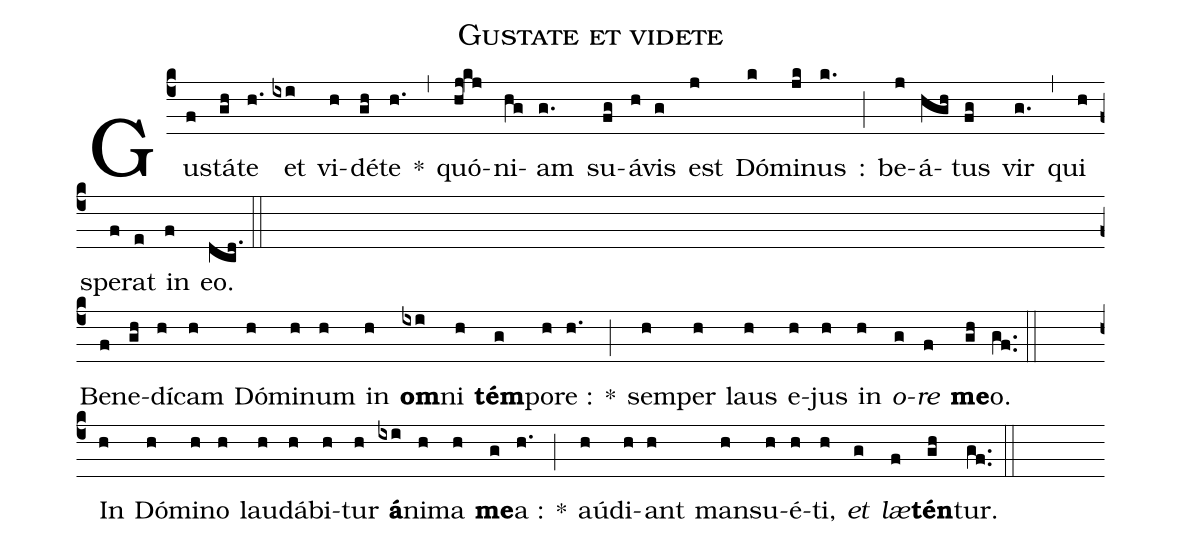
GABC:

name: Gustate et videte;
%%
(c4) Gus(f)t<v>\'{a}</v>(gh)te(h.) et(ixi) vi(h)d<v>\'{e}</v>(gh)te(h.) *(,) qu<v>\'{o}</v>(hj!kj)ni(hg)am(g.) su(fg)<v>\'{a}</v>(h)vis(g) est(j) D<v>\'{o}</v>(k)mi(jk)nus(k.) :(;) be(j)<v>\'{a}</v>(hgh)tus(fg) vir(g.) (,) qui(h) spe(f)rat(e) in(f) eo.(dcd.) (::Z)

Be(f)ne(gh)d<v>\'{i}</v>(h)cam(h) D<v>\'{o}</v>(h)mi(h)num(h) in(h) <v>\textbf{om}</v>(ixi)ni(h) <v>\textbf{t\'{e}m}</v>(g)po(h)re :(h.) *(;) sem(h)per(h) laus(h) e(h)jus(h) in(h) <v>\textit{o}</v>(g)<v>\textit{re}</v>(f) <v>\textbf{me}</v>(gh)o.(gf..) (::Z)

In(h) D<v>\'{o}</v>(h)mi(h)no(h) lau(h)d<v>\'{a}</v>(h)bi(h)tur(h) <v>\textbf{\'{a}}</v>(ixi)ni(h)ma(h) <v>\textbf{me}</v>(g)a :(h.) *(;) a<v>\'{u}</v>(h)di(h)ant(h) man(h)su(h)<v>\'{e}</v>(h)ti,(h) <v>\textit{et}</v>(g) <v>\textit{l\ae}</v>(f)<v>\textbf{t\'{e}n}</v>(gh)tur.(gf..) (::)
